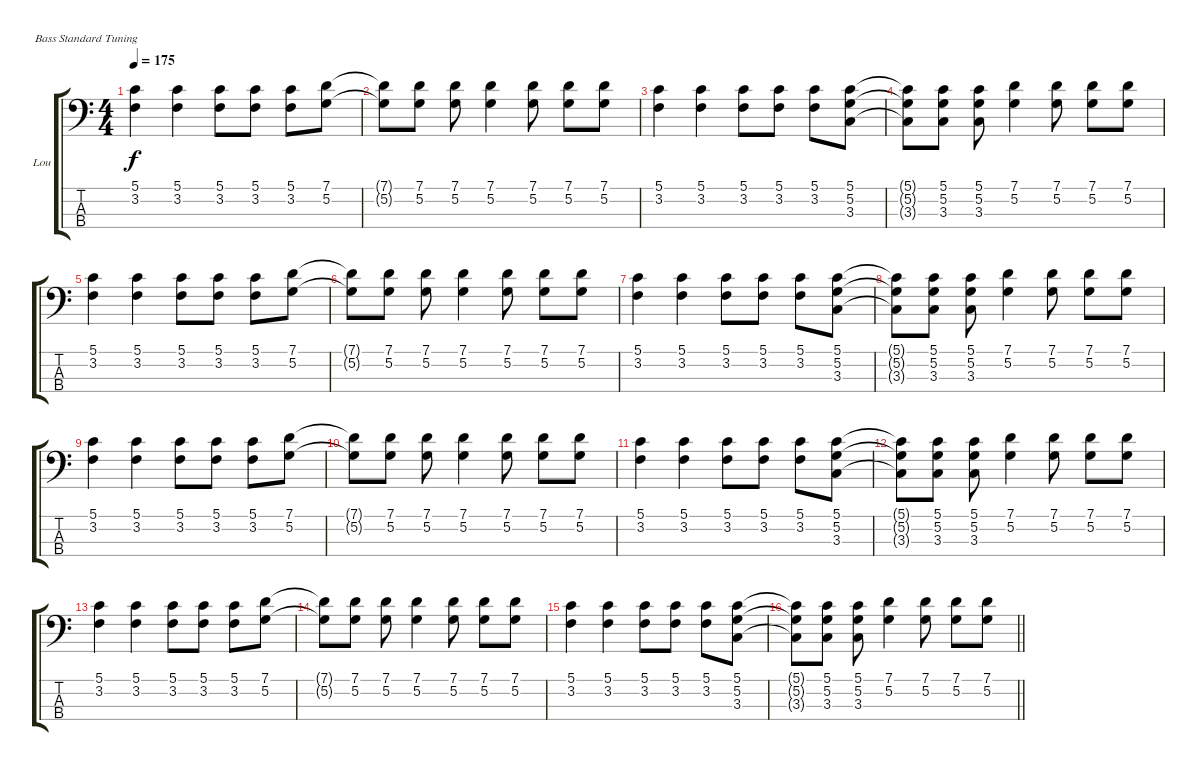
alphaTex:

\defaultSystemsLayout 4
\bracketExtendMode groupsimilarinstruments
\firstSystemTrackNameOrientation horizontal
\otherSystemsTrackNameOrientation horizontal
\track ("Lou Barlow" "Lou") {instrument electricbassfinger}
\staff {score tabs}
\tuning (G2 D2 A1 E1)
\ts (4 4)
\tempo 175
\clef f4
\scale
0.333333
\ks c
(3.2 5.1).4{dy f} (3.2 5.1).4 (3.2 5.1).8 (3.2 5.1).8 (3.2 5.1).8 (5.2 7.1).8 |
\scale
0.333333 (7.1{t} 5.2{t}).8 (5.2 7.1).8 (5.2 7.1).8 (5.2 7.1).4 (5.2 7.1).8 (5.2 7.1).8 (5.2 7.1).8 |
\scale
0.333333 (3.2 5.1).4 (3.2 5.1).4 (3.2 5.1).8 (3.2 5.1).8 (3.2 5.1).8 (3.3 5.2 5.1).8 |
\scale
0.333333 (3.3{t} 5.2{t} 5.1{t}).8 (5.1 5.2 3.3).8 (5.1 5.2 3.3).8 (5.2 7.1).4 (5.2 7.1).8 (5.2 7.1).8 (5.2 7.1).8 |
\scale
0.333333 (3.2 5.1).4 (3.2 5.1).4 (3.2 5.1).8 (3.2 5.1).8 (3.2 5.1).8 (5.2 7.1).8 |
\scale
0.333333 (7.1{t} 5.2{t}).8 (5.2 7.1).8 (5.2 7.1).8 (5.2 7.1).4 (5.2 7.1).8 (5.2 7.1).8 (5.2 7.1).8 |
\scale
0.333333 (3.2 5.1).4 (3.2 5.1).4 (3.2 5.1).8 (3.2 5.1).8 (3.2 5.1).8 (3.3 5.2 5.1).8 |
\scale
0.333333 (3.3{t} 5.2{t} 5.1{t}).8 (5.1 5.2 3.3).8 (5.1 5.2 3.3).8 (5.2 7.1).4 (5.2 7.1).8 (5.2 7.1).8 (5.2 7.1).8 |
\scale
0.333333 (3.2 5.1).4 (3.2 5.1).4 (3.2 5.1).8 (3.2 5.1).8 (3.2 5.1).8 (5.2 7.1).8 |
\scale
0.333333 (7.1{t} 5.2{t}).8 (5.2 7.1).8 (5.2 7.1).8 (5.2 7.1).4 (5.2 7.1).8 (5.2 7.1).8 (5.2 7.1).8 |
\scale
0.333333 (3.2 5.1).4 (3.2 5.1).4 (3.2 5.1).8 (3.2 5.1).8 (3.2 5.1).8 (3.3 5.2 5.1).8 |
\scale
0.333333 (3.3{t} 5.2{t} 5.1{t}).8 (5.1 5.2 3.3).8 (5.1 5.2 3.3).8 (5.2 7.1).4 (5.2 7.1).8 (5.2 7.1).8 (5.2 7.1).8 |
\scale
0.333333 (3.2 5.1).4 (3.2 5.1).4 (3.2 5.1).8 (3.2 5.1).8 (3.2 5.1).8 (5.2 7.1).8 |
\scale
0.333333 (7.1{t} 5.2{t}).8 (5.2 7.1).8 (5.2 7.1).8 (5.2 7.1).4 (5.2 7.1).8 (5.2 7.1).8 (5.2 7.1).8 |
\scale
0.333333 (3.2 5.1).4 (3.2 5.1).4 (3.2 5.1).8 (3.2 5.1).8 (3.2 5.1).8 (3.3 5.2 5.1).8 |
\scale
0.333333
\barLineRight lightlight
(3.3{t} 5.2{t} 5.1{t}).8 (5.1 5.2 3.3).8 (5.1 5.2 3.3).8 (5.2 7.1).4 (5.2 7.1).8 (5.2 7.1).8 (5.2 7.1).8
